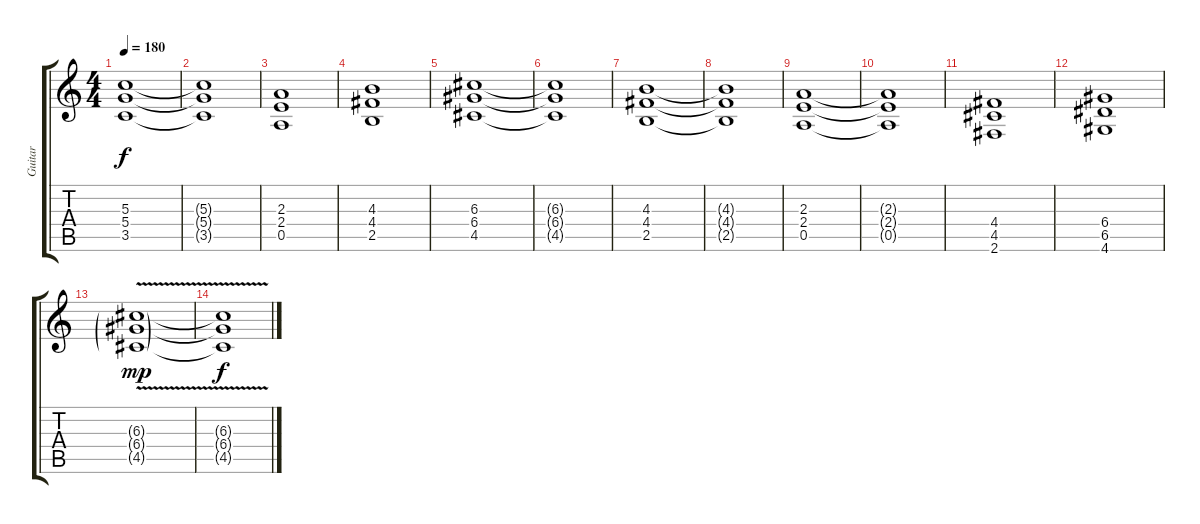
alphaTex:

\track ("Guitar" "Guitar") {instrument distortionguitar}
\staff {score tabs}
\tuning (E4 B3 G3 D3 A2 E2) {hide}
\ts (4 4)
\tempo 180
\clef g2
\ks c
(5.3 5.4 3.5).1{dy f} |
(5.3{t} 5.4{t} 3.5{t}).1 |
(2.3 2.4 0.5).1 |
(4.3 4.4 2.5).1 |
(6.3 6.4 4.5).1 |
(6.3{t} 6.4{t} 4.5{t}).1 |
(4.3 4.4 2.5).1 |
(4.3{t} 4.4{t} 2.5{t}).1 |
(2.3 2.4 0.5).1 |
(2.3{t} 2.4{t} 0.5{t}).1 |
(4.4 4.5 2.6).1 |
(6.4 6.5 4.6).1 |
(6.3{v g} 6.4{g} 4.5{g}).1{dy mp} |
(6.3{t} 6.4{t} 4.5{t}).1{dy f}
